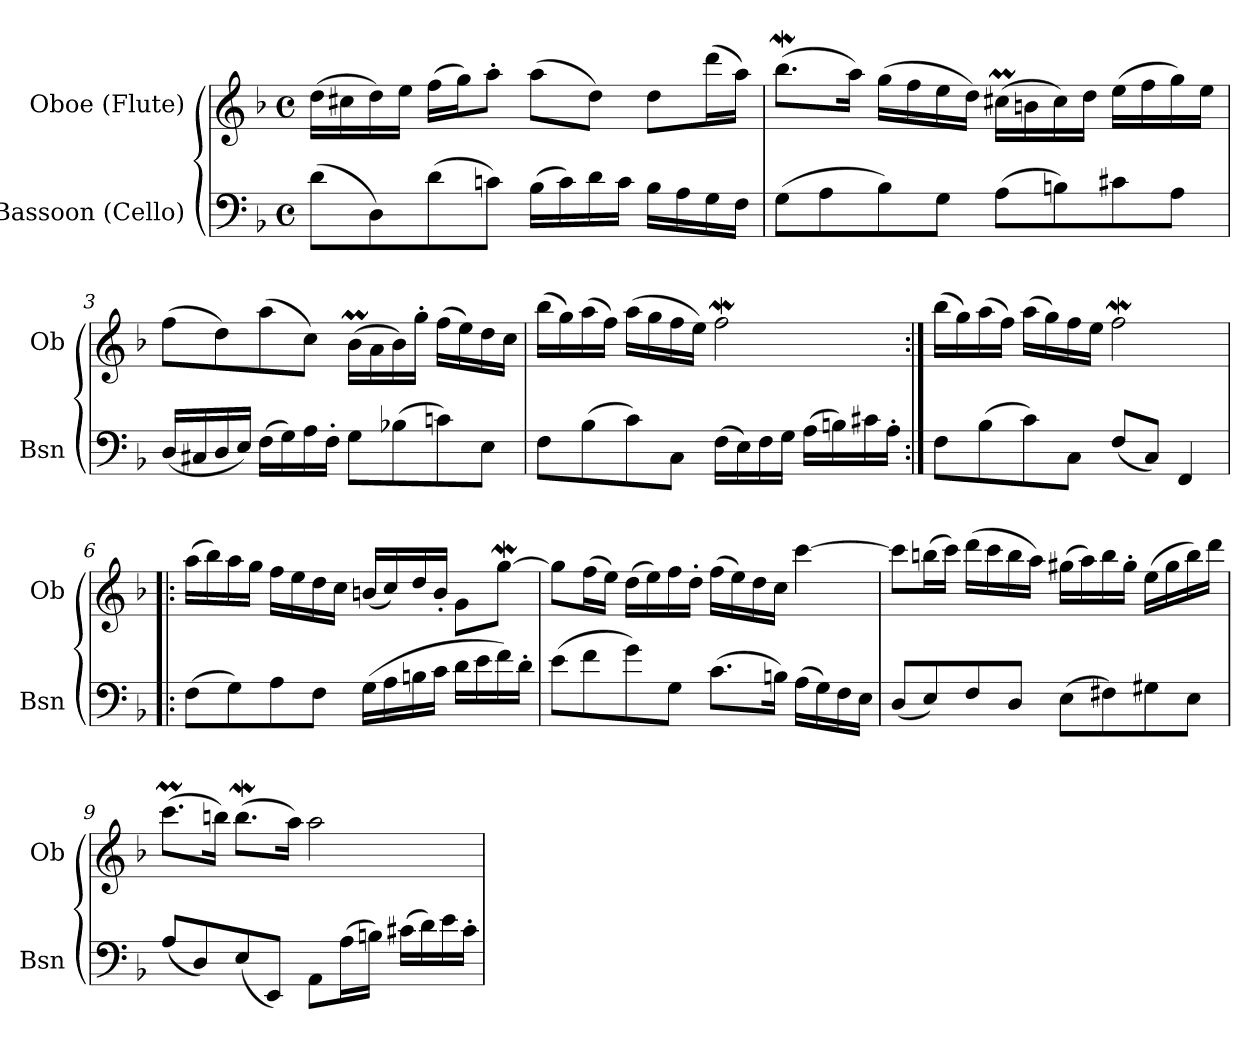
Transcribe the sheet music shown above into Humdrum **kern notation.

**kern	**kern
*part2	*part1
*staff2	*staff1
*I"Bassoon (Cello)	*I"Oboe (Flute)
*I'Bsn	*I'Ob
*clefF4	*clefG2
*k[b-]	*k[b-]
*F:	*F:
*M4/4	*M4/4
*met(c)	*met(c)
*MM80	*MM80
=1	=1
(>8d\L	(>16dd\LL
.	16cc#X\
8D\)	16dd\)
.	16ee\JJ
(>8d\	(>16ff\LL
.	16gg\J)
8cn\J)	8aa'\J
(>16B-\LL	(>8aa\L
16c\)	.
16d\	8dd\J)
16c\JJ	.
16B-\LL	8dd\L
16A\	.
16G\	(>16ddd\L
16F\JJ	16aa\JJ)
=2	=2
(>8G\L	(>8.bb-w\L
8A\	.
.	16aa\Jk)
8B-\)	(>16gg\LL
.	16ff\
8G\J	16ee\
.	16dd\JJ)
(>8A\L	(>16cc#Xm\LL
.	16bn\
8Bn\)	16cc#\)
.	16dd\JJ
8c#X\	(>16ee\LL
.	16ff\
8A\J	16gg\)
.	16ee\JJ
!!LO:LB:g=z
=3	=3
(<16D/LL	(>8ff\L
16C#X/	.
16D/	8dd\)
16E/JJ)	.
(>16F\LL	(>8aa\
16G\)	.
16A\	8cc\J)
16F'\JJ	.
8G\L	(>16b-M\LL
.	16a\
(>8B-X\	16b-\)
.	16gg'\JJ
8cn\)	(>16ff\LL
.	16ee\)
8E\J	16dd\
.	16cc\JJ
=4	=4
8F\L	(>16bb-\LL
.	16gg\)
(>8B-\	(>16aa\
.	16ff\JJ)
8c\)	(>16aa\LL
.	16gg\
8C\J	16ff\
.	16ee\JJ)
(>16F\LL	2ffw\
16E\)	.
16F\	.
16G\JJ	.
(>16A\LL	.
16Bn\)	.
16c#X\	.
16A'\JJ	.
!!LO:LB:g=z
=5:|!	=5:|!
8F\L	(>16bb-\LL
.	16gg\)
(>8B-\	(>16aa\
.	16ff\JJ)
8c\)	(>16aa\LL
.	16gg\)
8C\J	16ff\
.	16ee\JJ
(<8F/L	2ffw\
8C/J)	.
4FF/	.
=6!|:	=6!|:
(>8F\L	(>16aa\LL
.	16bb-\)
8G\)	16aa\
.	16gg\JJ
8A\	16ff\LL
.	16ee\
8F\J	16dd\
.	16cc\JJ
(>16G\LL	(<16bn/LL
16A\	16cc/)
16Bn\	16dd/
16c\JJ	16b'/JJ
16d\LL	8g\L
16e\	.
16f\)	[8ggW\J
16d'\JJ	.
!!LO:PB:g=z
=7	=7
(>8e\L	8gg\L]
8f\	(>16ff\L
.	16ee\JJ)
8g\)	(>16dd\LL
.	16ee\)
8G\J	16ff\
.	16dd'\JJ
(>8.c\L	(>16ff\LL
.	16ee\)
.	16dd\
16Bn\Jk)	16cc\JJ
(>16A\LL	[4ccc\
16G\)	.
16F\	.
16E\JJ	.
=8	=8
(<8D/L	8ccc\L]
8E/)	(>16bbn\L
.	16ccc\JJ)
8F/	(>16ddd\LL
.	16ccc\
8D/J	16bb\
.	16aa\JJ)
(>8E\L	(>16gg#X\LL
.	16aa\)
8F#X\)	16bb\
.	16gg#'\JJ
8G#X\	(>16ee\LL
.	16gg#\
8E\J	16bb\)
.	16ddd\JJ
!!LO:LB:g=z
=9	=9
(<8A/L	(>8.cccM\L
8D/)	.
.	16bbn\Jk)
(<8E/	(>8.bbW\L
8EE/J)	.
.	16aa\Jk)
8AA\L	2aa\
(>16A\L	.
16Bn\JJ)	.
(>16c#X\LL	.
16d\)	.
16e\	.
16c#'\JJ	.
=	=
*-	*-
